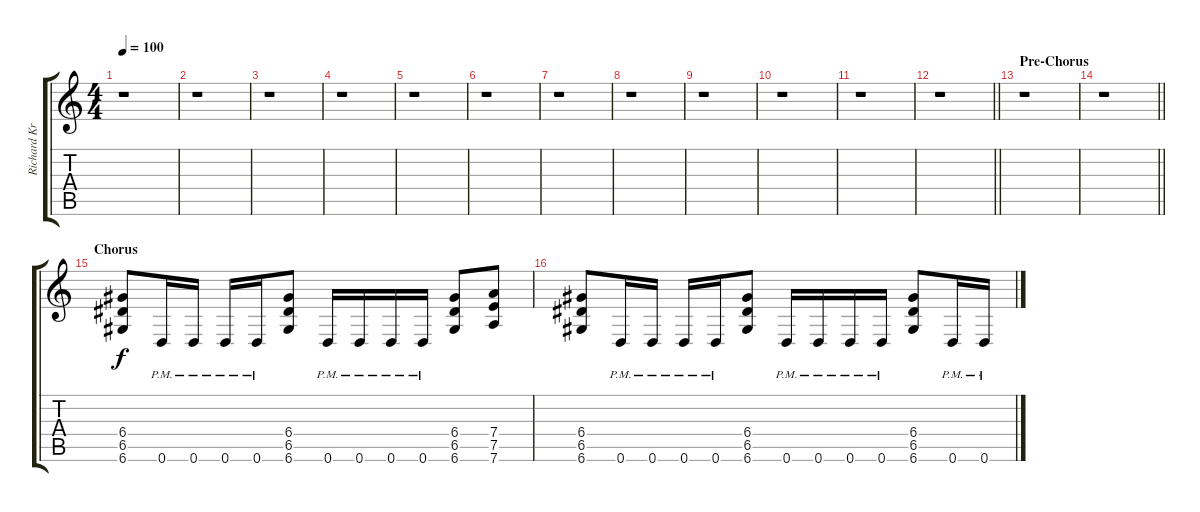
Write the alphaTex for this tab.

\track ("Richard Kruspe" "Richard Kr") {instrument distortionguitar}
\staff {score tabs}
\tuning (E4 B3 G3 D3 A2 D2) {hide}
\ts (4 4)
\tempo 100
\clef g2
\ks c
r.1{dy f} |
r.1 |
r.1 |
r.1 |
r.1 |
r.1 |
r.1 |
r.1 |
r.1 |
r.1 |
r.1 |
\barLineRight lightlight
r.1 |
\section ("" "Pre-Chorus")
r.1 |
\barLineRight lightlight
r.1 |
\section ("" "Chorus")
(6.4 6.5 6.6).8 0.6{pm}.16 0.6{pm}.16 0.6{pm}.16 0.6{pm}.16 (6.4 6.5 6.6).8 0.6{pm}.16 0.6{pm}.16 0.6{pm}.16 0.6{pm}.16 (6.4 6.5 6.6).8 (7.4 7.5 7.6).8 |
(6.4 6.5 6.6).8 0.6{pm}.16 0.6{pm}.16 0.6{pm}.16 0.6{pm}.16 (6.4 6.5 6.6).8 0.6{pm}.16 0.6{pm}.16 0.6{pm}.16 0.6{pm}.16 (6.4 6.5 6.6).8 0.6{pm}.16 0.6{pm}.16
